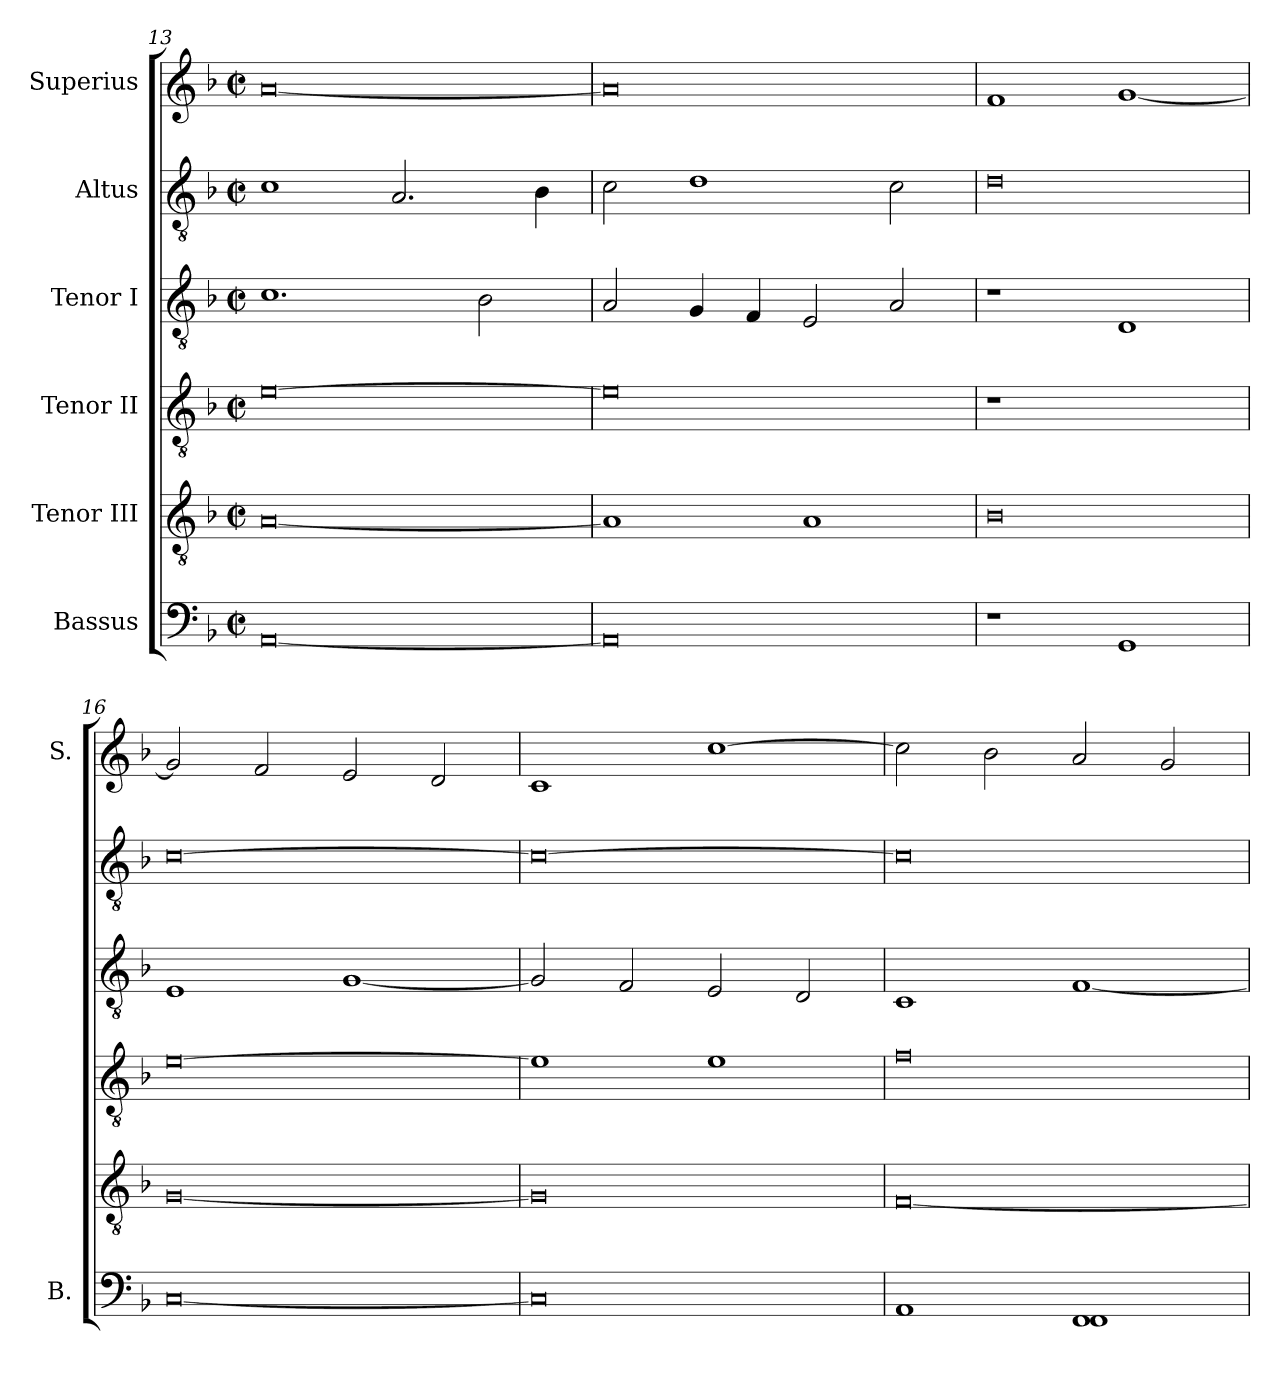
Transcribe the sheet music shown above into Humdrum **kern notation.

**kern	**kern	**kern	**kern	**kern	**kern
*part6	*part5	*part4	*part3	*part2	*part1
*staff6	*staff5	*staff4	*staff3	*staff2	*staff1
*I"Bassus	*I"Tenor III	*I"Tenor II	*I"Tenor I	*I"Altus	*I"Superius
*I'B.	*	*	*	*	*I'S.
*clefF4	*clefGv2	*clefGv2	*clefGv2	*clefGv2	*clefG2
*	*ITrd7c12	*ITrd7c12	*ITrd7c12	*ITrd7c12	*
*k[b-]	*k[b-]	*k[b-]	*k[b-]	*k[b-]	*k[b-]
*F:	*F:	*F:	*F:	*F:	*F:
*M2/2	*M2/2	*M2/2	*M2/2	*M2/2	*M2/2
*met(c|)	*met(c|)	*met(c|)	*met(c|)	*met(c|)	*met(c|)
=13	=13	=13	=13	=13	=13
[<0AAi	[<0AAi	[>0Ei	1.Ci	1Ci	[<0ai
.	.	.	.	2.AAi/	.
.	.	.	2BB-i\	.	.
.	.	.	.	4BB-i\	.
=14	=14	=14	=14	=14	=14
0AAi]	1AAi]	0Ei]	2AAi/	2Ci\	0ai]
.	.	.	4GGi/	1Di	.
.	.	.	4FFi/	.	.
.	1AAi	.	2EEi/	.	.
.	.	.	2AAi/	2Ci\	.
=15	=15	=15	=15	=15	=15
!	!	!LO:N:vis=1	!	!	!
1r	0BB-i	1r	1r	0Di	1fi
1GGi	.	1ryy	1DDi	.	[<1gi
!!LO:LB:g=z
=16	=16	=16	=16	=16	=16
[<0Ci	[<0GGi	[>0Ei	1EEi	[>0Ci	2gi/]
.	.	.	.	.	2fi/
.	.	.	[<1GGi	.	2ei/
.	.	.	.	.	2di/
=17	=17	=17	=17	=17	=17
0Ci]	0GGi]	1Ei]	2GGi/]	0Ci_>	1ci
.	.	.	2FFi/	.	.
.	.	1Ei	2EEi/	.	[>1cci
.	.	.	2DDi/	.	.
=18	=18	=18	=18	=18	=18
*^	*	*	*	*	*
1AAi	1ryy	[<0FFi	0Fi	1CCi	0Ci]	2cci\]
.	.	.	.	.	.	2b-i\
1FFi	1FFi	.	.	[<1FFi	.	2ai/
.	.	.	.	.	.	2gi/
*v	*v	*	*	*	*	*
=	=	=	=	=	=
*-	*-	*-	*-	*-	*-
